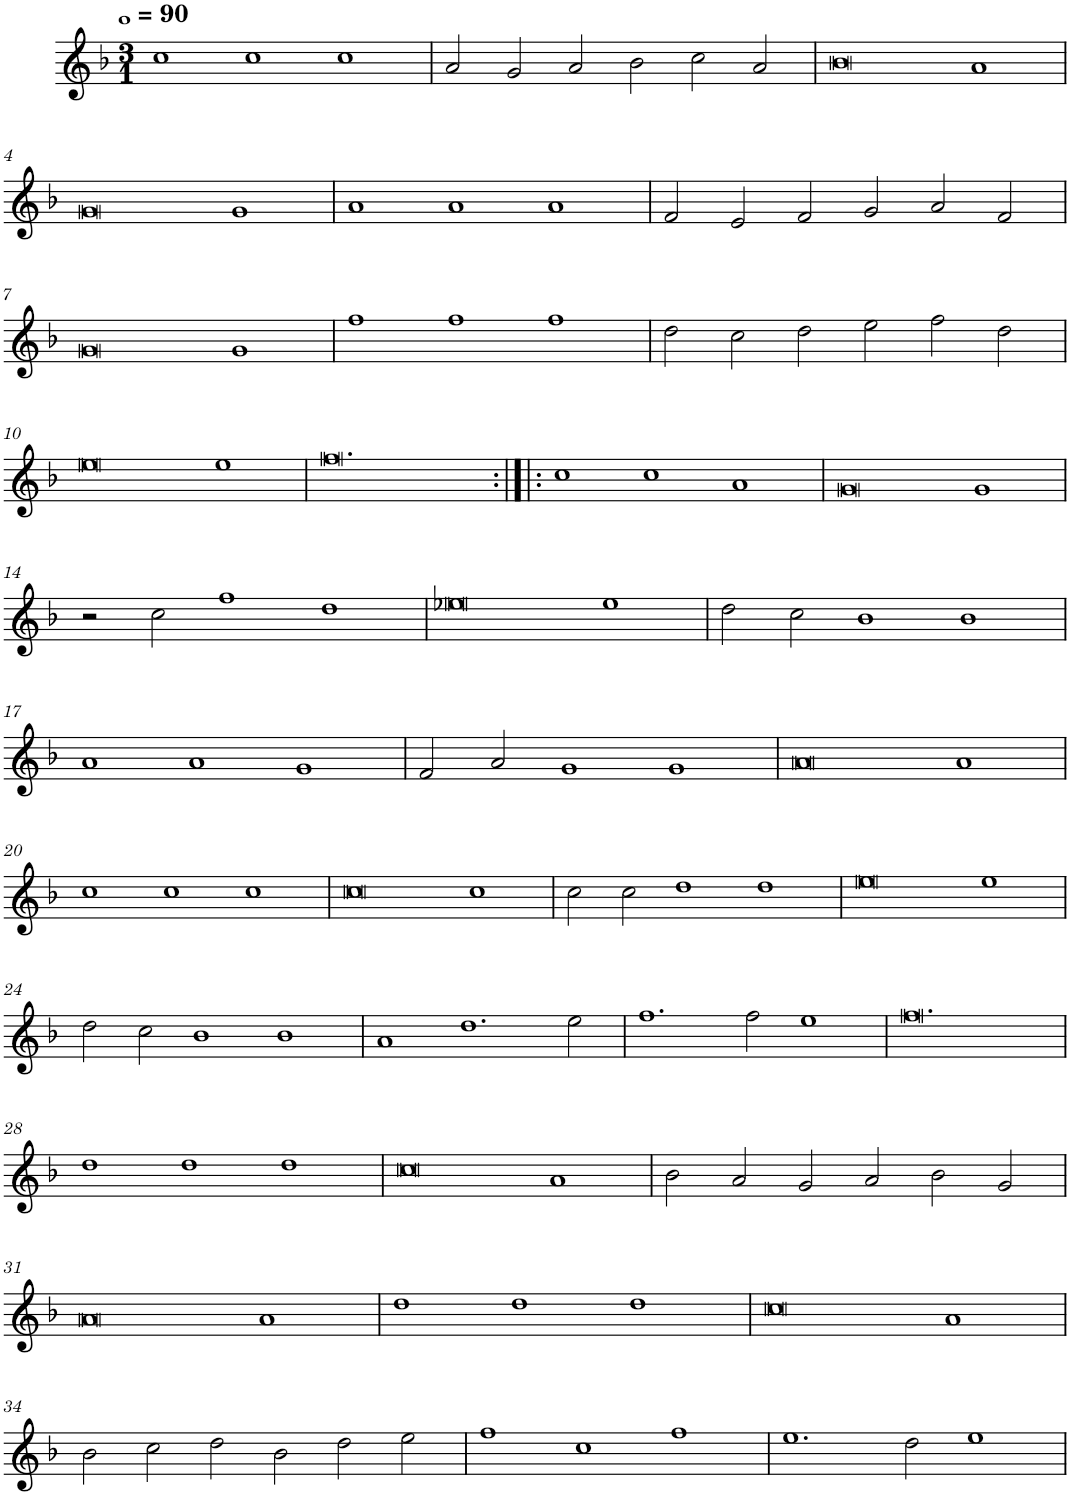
**kern
*part1
*staff1
*I"Quatre parties
*clefG2
*k[b-]
*M3/1
*MM360
=1
1cc
1cc
1cc
=2
2a/
2g/
2a/
2b-\
2cc\
2a/
=3
0b-
1a
!!LO:LB:g=z
=4
0g
1g
=5
1a
1a
1a
=6
2f/
2e/
2f/
2g/
2a/
2f/
!!LO:LB:g=z
=7
0g
1g
=8
1ff
1ff
1ff
=9
2dd\
2cc\
2dd\
2ee\
2ff\
2dd\
!!LO:LB:g=z
=10
0ee
1ee
=11
0.ff
=12:|!|:
1cc
1cc
1a
=13
0g
1g
!!LO:LB:g=z
=14
2r
2cc\
1ff
1dd
=15
0ee-X
1ee-
=16
2dd\
2cc\
1b-
1b-
!!LO:LB:g=z
=17
1a
1a
1g
=18
2f/
2a/
1g
1g
=19
0a
1a
!!LO:LB:g=z
=20
1cc
1cc
1cc
=21
0cc
1cc
=22
2cc\
2cc\
1dd
1dd
=23
0ee
1ee
!!LO:LB:g=z
=24
2dd\
2cc\
1b-
1b-
=25
1a
1.dd
2ee\
=26
1.ff
2ff\
1ee
=27
0.ff
!!LO:LB:g=z
=28
1dd
1dd
1dd
=29
0cc
1a
=30
2b-\
2a/
2g/
2a/
2b-\
2g/
!!LO:LB:g=z
=31
0a
1a
=32
1dd
1dd
1dd
=33
0cc
1a
!!LO:LB:g=z
=34
2b-\
2cc\
2dd\
2b-\
2dd\
2ee\
=35
1ff
1cc
1ff
=36
1.ee
2dd\
1ee
=
*-
